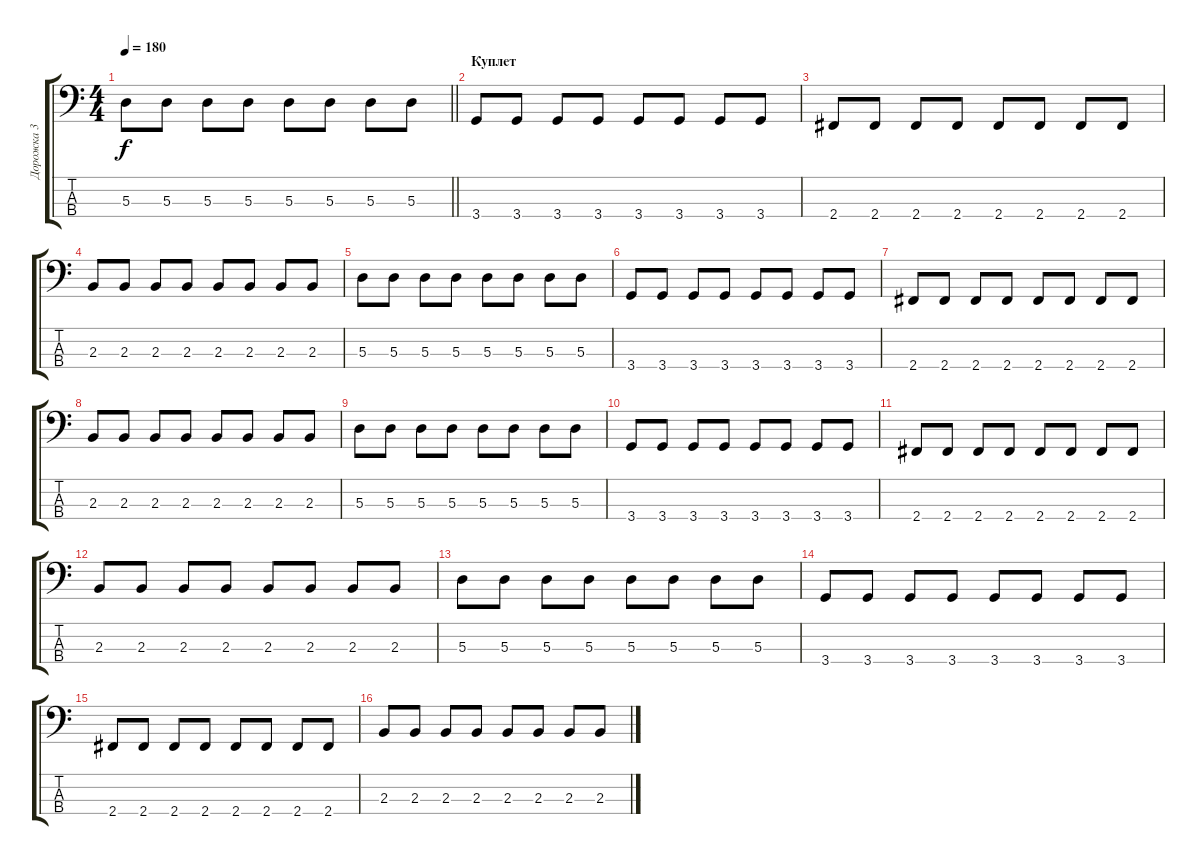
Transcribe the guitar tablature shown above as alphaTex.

\track ("Дорожка 3" "Дорожка 3") {instrument slapbass2}
\staff {score tabs}
\tuning (G2 D2 A1 E1) {hide}
\ts (4 4)
\tempo 180
\clef f4
\barLineRight lightlight
\ks c
5.3.8{dy f} 5.3.8 5.3.8 5.3.8 5.3.8 5.3.8 5.3.8 5.3.8 |
\section ("" "Куплет")
3.4.8 3.4.8 3.4.8 3.4.8 3.4.8 3.4.8 3.4.8 3.4.8 |
2.4.8 2.4.8 2.4.8 2.4.8 2.4.8 2.4.8 2.4.8 2.4.8 |
2.3.8 2.3.8 2.3.8 2.3.8 2.3.8 2.3.8 2.3.8 2.3.8 |
5.3.8 5.3.8 5.3.8 5.3.8 5.3.8 5.3.8 5.3.8 5.3.8 |
3.4.8 3.4.8 3.4.8 3.4.8 3.4.8 3.4.8 3.4.8 3.4.8 |
2.4.8 2.4.8 2.4.8 2.4.8 2.4.8 2.4.8 2.4.8 2.4.8 |
2.3.8 2.3.8 2.3.8 2.3.8 2.3.8 2.3.8 2.3.8 2.3.8 |
5.3.8 5.3.8 5.3.8 5.3.8 5.3.8 5.3.8 5.3.8 5.3.8 |
3.4.8 3.4.8 3.4.8 3.4.8 3.4.8 3.4.8 3.4.8 3.4.8 |
2.4.8 2.4.8 2.4.8 2.4.8 2.4.8 2.4.8 2.4.8 2.4.8 |
2.3.8 2.3.8 2.3.8 2.3.8 2.3.8 2.3.8 2.3.8 2.3.8 |
5.3.8 5.3.8 5.3.8 5.3.8 5.3.8 5.3.8 5.3.8 5.3.8 |
3.4.8 3.4.8 3.4.8 3.4.8 3.4.8 3.4.8 3.4.8 3.4.8 |
2.4.8 2.4.8 2.4.8 2.4.8 2.4.8 2.4.8 2.4.8 2.4.8 |
2.3.8 2.3.8 2.3.8 2.3.8 2.3.8 2.3.8 2.3.8 2.3.8
